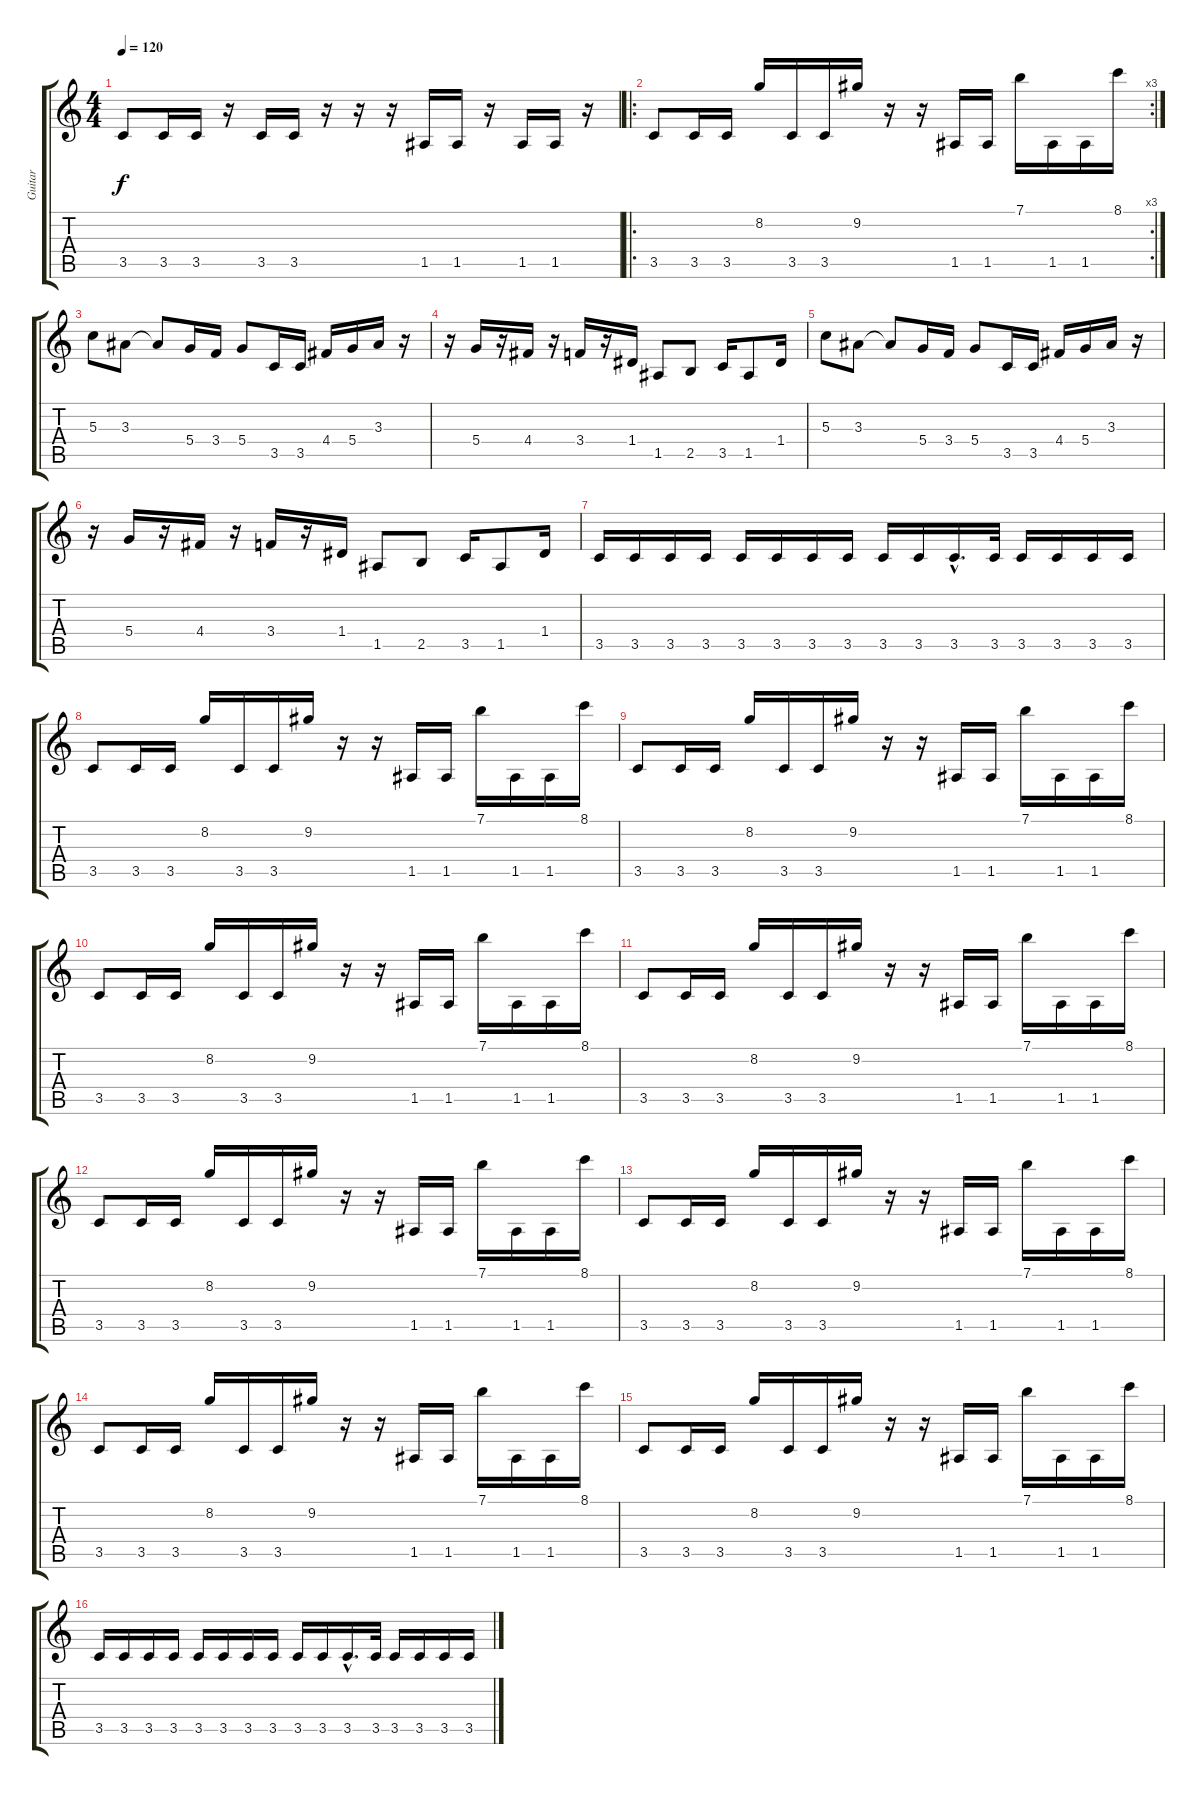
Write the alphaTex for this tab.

\track ("Guitar" "Guitar") {instrument distortionguitar}
\staff {score tabs}
\tuning (E4 B3 G3 D3 A2 E2) {hide}
\ts (4 4)
\tempo 120
\clef g2
\ks c
3.5.8{dy f} 3.5.16 3.5.16 r.16 3.5.16 3.5.16 r.16 r.16 r.16 1.5.16 1.5.16 r.16 1.5.16 1.5.16 r.16 |
\ro
\rc 3
3.5.8 3.5.16 3.5.16 8.2.16 3.5.16 3.5.16 9.2.16 r.16 r.16 1.5.16 1.5.16 7.1.16 1.5.16 1.5.16 8.1.16 |
5.3.8 3.3.8 3.3{t}.8 5.4.16 3.4.16 5.4.8 3.5.16 3.5.16 4.4.16 5.4.16 3.3.16 r.16 |
r.16 5.4.16 r.16 4.4.16 r.16 3.4.16 r.16 1.4.16 1.5.8 2.5.8 3.5.16 1.5.8 1.4.16 |
5.3.8 3.3.8 3.3{t}.8 5.4.16 3.4.16 5.4.8 3.5.16 3.5.16 4.4.16 5.4.16 3.3.16 r.16 |
r.16 5.4.16 r.16 4.4.16 r.16 3.4.16 r.16 1.4.16 1.5.8 2.5.8 3.5.16 1.5.8 1.4.16 |
3.5.16 3.5.16 3.5.16 3.5.16 3.5.16 3.5.16 3.5.16 3.5.16 3.5.16 3.5.16 3.5{hac}.16{d} 3.5.32 3.5.16 3.5.16 3.5.16 3.5.16 |
3.5.8 3.5.16 3.5.16 8.2.16 3.5.16 3.5.16 9.2.16 r.16 r.16 1.5.16 1.5.16 7.1.16 1.5.16 1.5.16 8.1.16 |
3.5.8 3.5.16 3.5.16 8.2.16 3.5.16 3.5.16 9.2.16 r.16 r.16 1.5.16 1.5.16 7.1.16 1.5.16 1.5.16 8.1.16 |
3.5.8 3.5.16 3.5.16 8.2.16 3.5.16 3.5.16 9.2.16 r.16 r.16 1.5.16 1.5.16 7.1.16 1.5.16 1.5.16 8.1.16 |
3.5.8 3.5.16 3.5.16 8.2.16 3.5.16 3.5.16 9.2.16 r.16 r.16 1.5.16 1.5.16 7.1.16 1.5.16 1.5.16 8.1.16 |
3.5.8 3.5.16 3.5.16 8.2.16 3.5.16 3.5.16 9.2.16 r.16 r.16 1.5.16 1.5.16 7.1.16 1.5.16 1.5.16 8.1.16 |
3.5.8 3.5.16 3.5.16 8.2.16 3.5.16 3.5.16 9.2.16 r.16 r.16 1.5.16 1.5.16 7.1.16 1.5.16 1.5.16 8.1.16 |
3.5.8 3.5.16 3.5.16 8.2.16 3.5.16 3.5.16 9.2.16 r.16 r.16 1.5.16 1.5.16 7.1.16 1.5.16 1.5.16 8.1.16 |
3.5.8 3.5.16 3.5.16 8.2.16 3.5.16 3.5.16 9.2.16 r.16 r.16 1.5.16 1.5.16 7.1.16 1.5.16 1.5.16 8.1.16 |
3.5.16 3.5.16 3.5.16 3.5.16 3.5.16 3.5.16 3.5.16 3.5.16 3.5.16 3.5.16 3.5{hac}.16{d} 3.5.32 3.5.16 3.5.16 3.5.16 3.5.16
